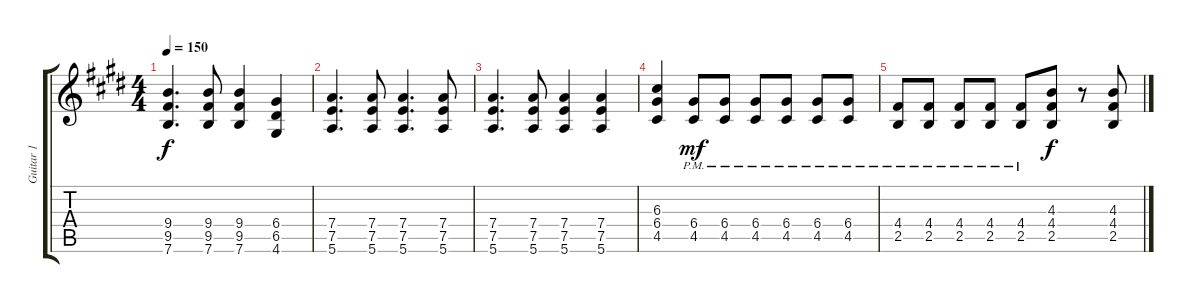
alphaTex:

\track ("Guitar 1" "Guitar 1") {instrument distortionguitar}
\staff {score tabs}
\tuning (E4 B3 G3 D3 A2 E2) {hide}
\ts (4 4)
\tempo 150
\clef g2
\ks e
(9.4 9.5 7.6).4{d dy f} (9.4 9.5 7.6).8 (9.4 9.5 7.6).4 (6.4 6.5 4.6).4 |
(7.4 7.5 5.6).4{d} (7.4 7.5 5.6).8 (7.4 7.5 5.6).4{d} (7.4 7.5 5.6).8 |
(7.4 7.5 5.6).4{d} (7.4 7.5 5.6).8 (7.4 7.5 5.6).4 (7.4 7.5 5.6).4 |
(6.3 6.4 4.5).4 (6.4{pm} 4.5{pm}).8{dy mf} (6.4{pm} 4.5{pm}).8 (6.4{pm} 4.5{pm}).8 (6.4{pm} 4.5{pm}).8 (6.4{pm} 4.5{pm}).8 (6.4{pm} 4.5{pm}).8 |
(4.4{pm} 2.5{pm}).8 (4.4{pm} 2.5{pm}).8 (4.4{pm} 2.5{pm}).8 (4.4{pm} 2.5{pm}).8 (4.4{pm} 2.5{pm}).8 (4.3 4.4 2.5).8{dy f} r.8 (4.3 4.4 2.5).8
